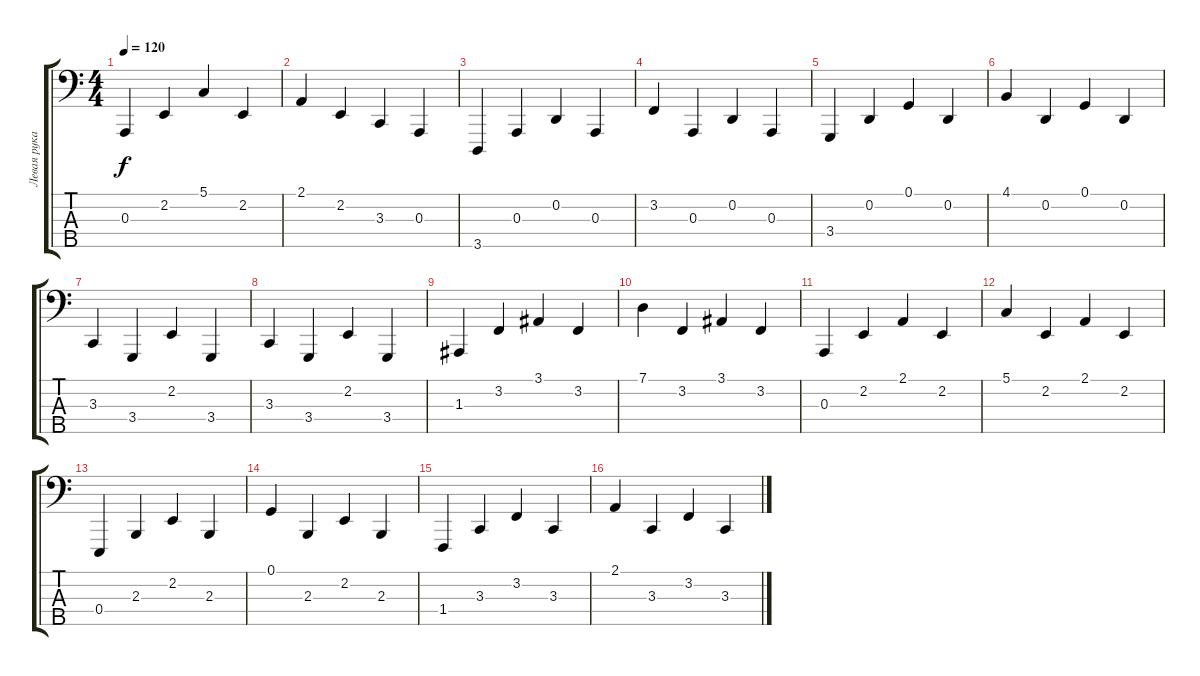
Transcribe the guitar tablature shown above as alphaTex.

\track ("Левая рука" "Левая рука") {instrument brightacousticpiano}
\staff {score tabs}
\tuning (G2 D2 A1 E1 B0) {hide}
\ts (4 4)
\tempo 120
\clef f4
\ks c
0.3.4{dy f} 2.2.4 5.1.4 2.2.4 |
2.1.4 2.2.4 3.3.4 0.3.4 |
3.5.4 0.3.4 0.2.4 0.3.4 |
3.2.4 0.3.4 0.2.4 0.3.4 |
3.4.4 0.2.4 0.1.4 0.2.4 |
4.1.4 0.2.4 0.1.4 0.2.4 |
3.3.4 3.4.4 2.2.4 3.4.4 |
3.3.4 3.4.4 2.2.4 3.4.4 |
1.3.4 3.2.4 3.1.4 3.2.4 |
7.1.4 3.2.4 3.1.4 3.2.4 |
0.3.4 2.2.4 2.1.4 2.2.4 |
5.1.4 2.2.4 2.1.4 2.2.4 |
0.4.4 2.3.4 2.2.4 2.3.4 |
0.1.4 2.3.4 2.2.4 2.3.4 |
1.4.4 3.3.4 3.2.4 3.3.4 |
2.1.4 3.3.4 3.2.4 3.3.4
